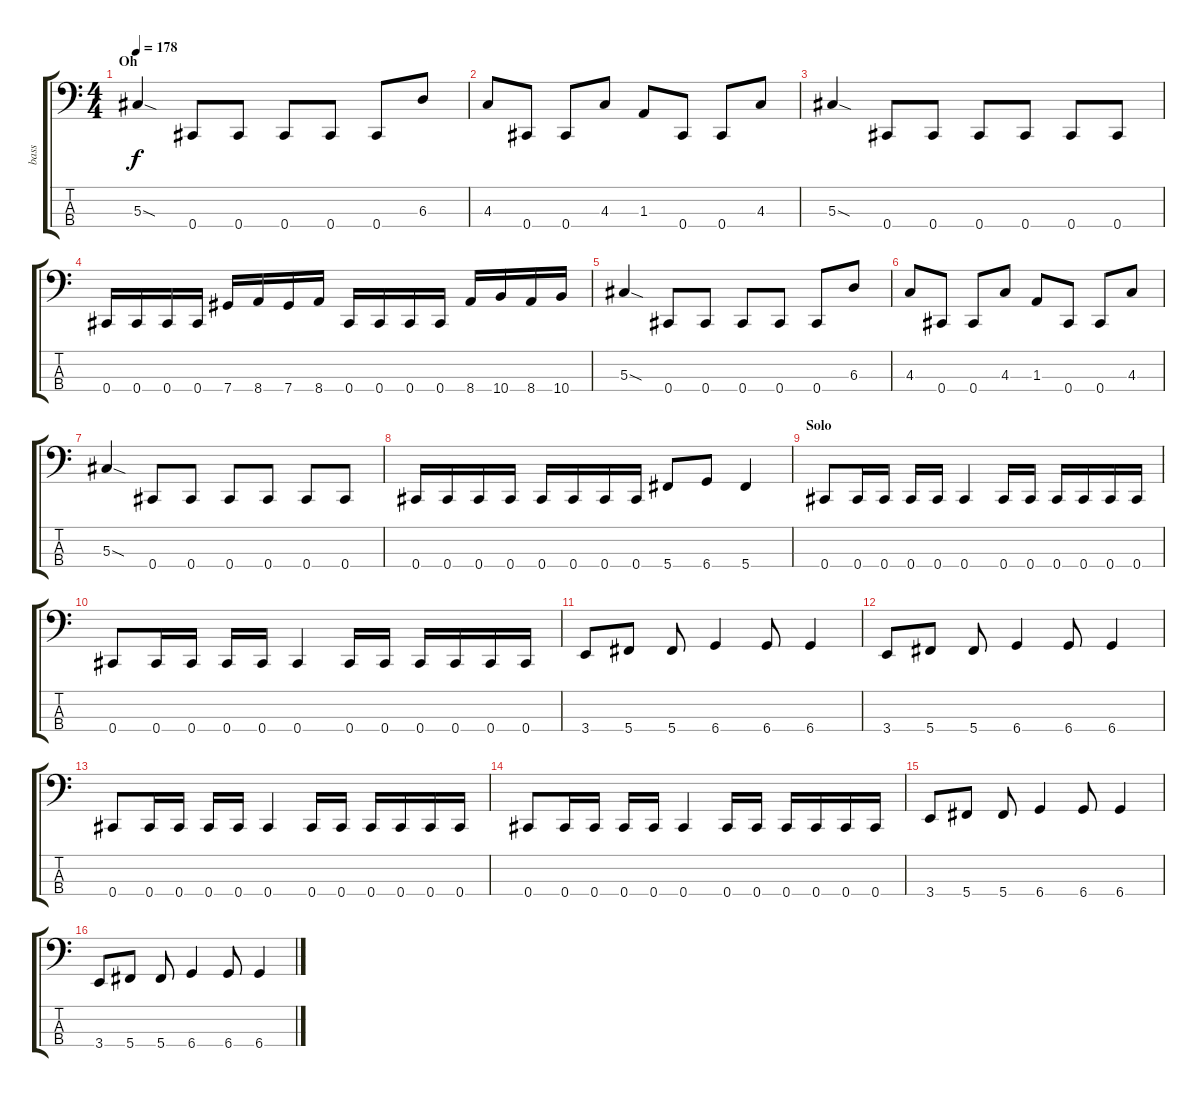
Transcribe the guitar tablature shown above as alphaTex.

\track ("bass" "bass") {instrument electricbasspick}
\staff {score tabs}
\tuning (Gb2 Db2 Ab1 Db1) {hide}
\ts (4 4)
\section ("" "Oh")
\tempo 178
\clef f4
\ks c
5.3{sod}.4{dy f} 0.4.8 0.4.8 0.4.8 0.4.8 0.4.8 6.3.8 |
4.3.8 0.4.8 0.4.8 4.3.8 1.3.8 0.4.8 0.4.8 4.3.8 |
5.3{sod}.4 0.4.8 0.4.8 0.4.8 0.4.8 0.4.8 0.4.8 |
0.4.16 0.4.16 0.4.16 0.4.16 7.4.16 8.4.16 7.4.16 8.4.16 0.4.16 0.4.16 0.4.16 0.4.16 8.4.16 10.4.16 8.4.16 10.4.16 |
5.3{sod}.4 0.4.8 0.4.8 0.4.8 0.4.8 0.4.8 6.3.8 |
4.3.8 0.4.8 0.4.8 4.3.8 1.3.8 0.4.8 0.4.8 4.3.8 |
5.3{sod}.4 0.4.8 0.4.8 0.4.8 0.4.8 0.4.8 0.4.8 |
0.4.16 0.4.16 0.4.16 0.4.16 0.4.16 0.4.16 0.4.16 0.4.16 5.4.8 6.4.8 5.4.4 |
\section ("" "Solo")
0.4.8 0.4.16 0.4.16 0.4.16 0.4.16 0.4.4 0.4.16 0.4.16 0.4.16 0.4.16 0.4.16 0.4.16 |
0.4.8 0.4.16 0.4.16 0.4.16 0.4.16 0.4.4 0.4.16 0.4.16 0.4.16 0.4.16 0.4.16 0.4.16 |
3.4.8 5.4.8 5.4.8 6.4.4 6.4.8 6.4.4 |
3.4.8 5.4.8 5.4.8 6.4.4 6.4.8 6.4.4 |
0.4.8 0.4.16 0.4.16 0.4.16 0.4.16 0.4.4 0.4.16 0.4.16 0.4.16 0.4.16 0.4.16 0.4.16 |
0.4.8 0.4.16 0.4.16 0.4.16 0.4.16 0.4.4 0.4.16 0.4.16 0.4.16 0.4.16 0.4.16 0.4.16 |
3.4.8 5.4.8 5.4.8 6.4.4 6.4.8 6.4.4 |
3.4.8 5.4.8 5.4.8 6.4.4 6.4.8 6.4.4
